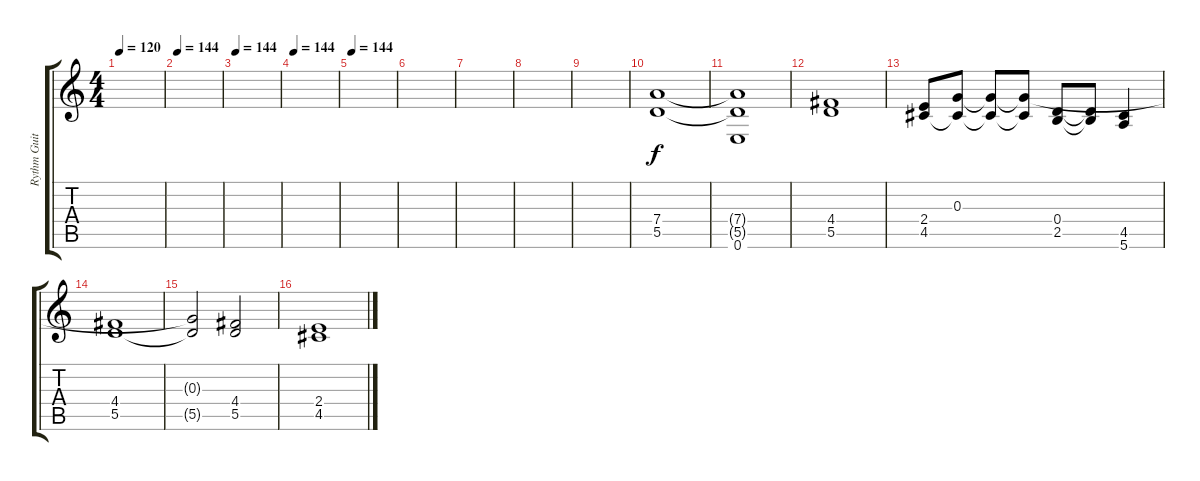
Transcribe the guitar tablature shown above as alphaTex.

\track ("Rythm Guitar" "Rythm Guit") {instrument distortionguitar}
\staff {score tabs}
\tuning (E4 B3 G3 D3 A2 E2) {hide}
\ts (4 4)
\tempo 120
\clef g2
\ks c
|
\tempo 144
|
\tempo 144
|
\tempo 144
|
\tempo 144
|
|
|
|
|
(7.4 5.5).1 |
(7.4{t} 5.5{t} 0.6).1 |
(4.4 5.5).1 |
(2.4 4.5).8 (0.3 4.5{t}).8 (0.3{t} 4.5{t}).8 (0.3{t} 4.5{t}).8 (0.4 2.5).8 (0.4{t} 2.5{t}).8 (4.5 5.6).4 |
(4.4 5.5).1 |
(0.3{t} 5.5{t}).2 (4.4 5.5).2 |
(2.4 4.5).1
